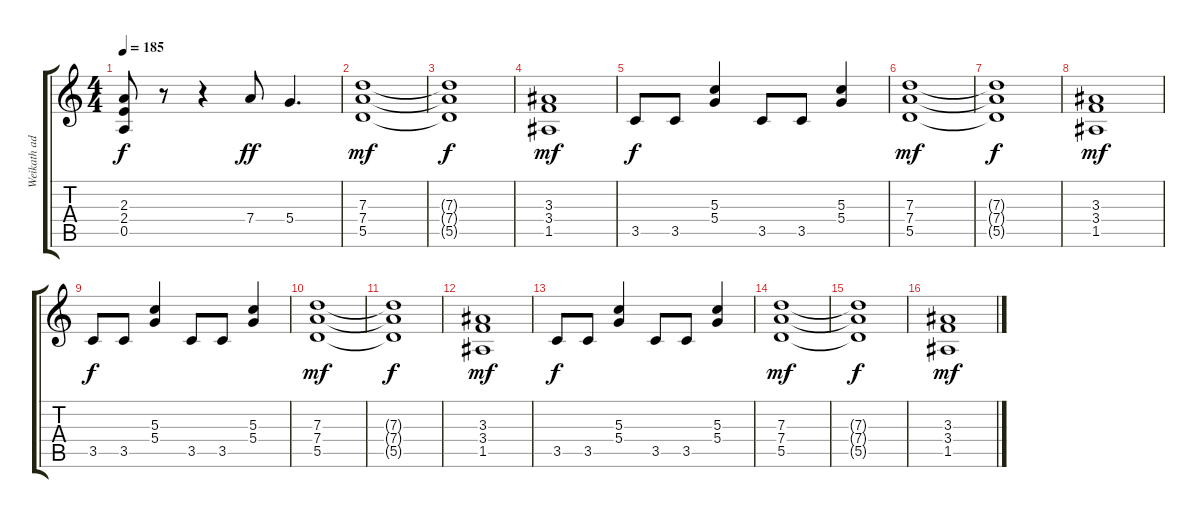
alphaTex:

\track ("Weikath adicional" "Weikath ad") {instrument overdrivenguitar}
\staff {score tabs}
\tuning (E4 B3 G3 D3 A2 E2) {hide}
\ts (4 4)
\tempo 185
\clef g2
\ks c
(2.3 2.4 0.5).8{dy f} r.8 r.4 7.4.8{dy ff} 5.4.4{d} |
(7.3 7.4 5.5).1{dy mf} |
(7.3{t} 7.4{t} 5.5{t}).1{dy f} |
(3.3 3.4 1.5).1{dy mf} |
3.5.8{dy f} 3.5.8 (5.3 5.4).4 3.5.8 3.5.8 (5.3 5.4).4 |
(7.3 7.4 5.5).1{dy mf} |
(7.3{t} 7.4{t} 5.5{t}).1{dy f} |
(3.3 3.4 1.5).1{dy mf} |
3.5.8{dy f} 3.5.8 (5.3 5.4).4 3.5.8 3.5.8 (5.3 5.4).4 |
(7.3 7.4 5.5).1{dy mf} |
(7.3{t} 7.4{t} 5.5{t}).1{dy f} |
(3.3 3.4 1.5).1{dy mf} |
3.5.8{dy f} 3.5.8 (5.3 5.4).4 3.5.8 3.5.8 (5.3 5.4).4 |
(7.3 7.4 5.5).1{dy mf} |
(7.3{t} 7.4{t} 5.5{t}).1{dy f} |
(3.3 3.4 1.5).1{dy mf}
